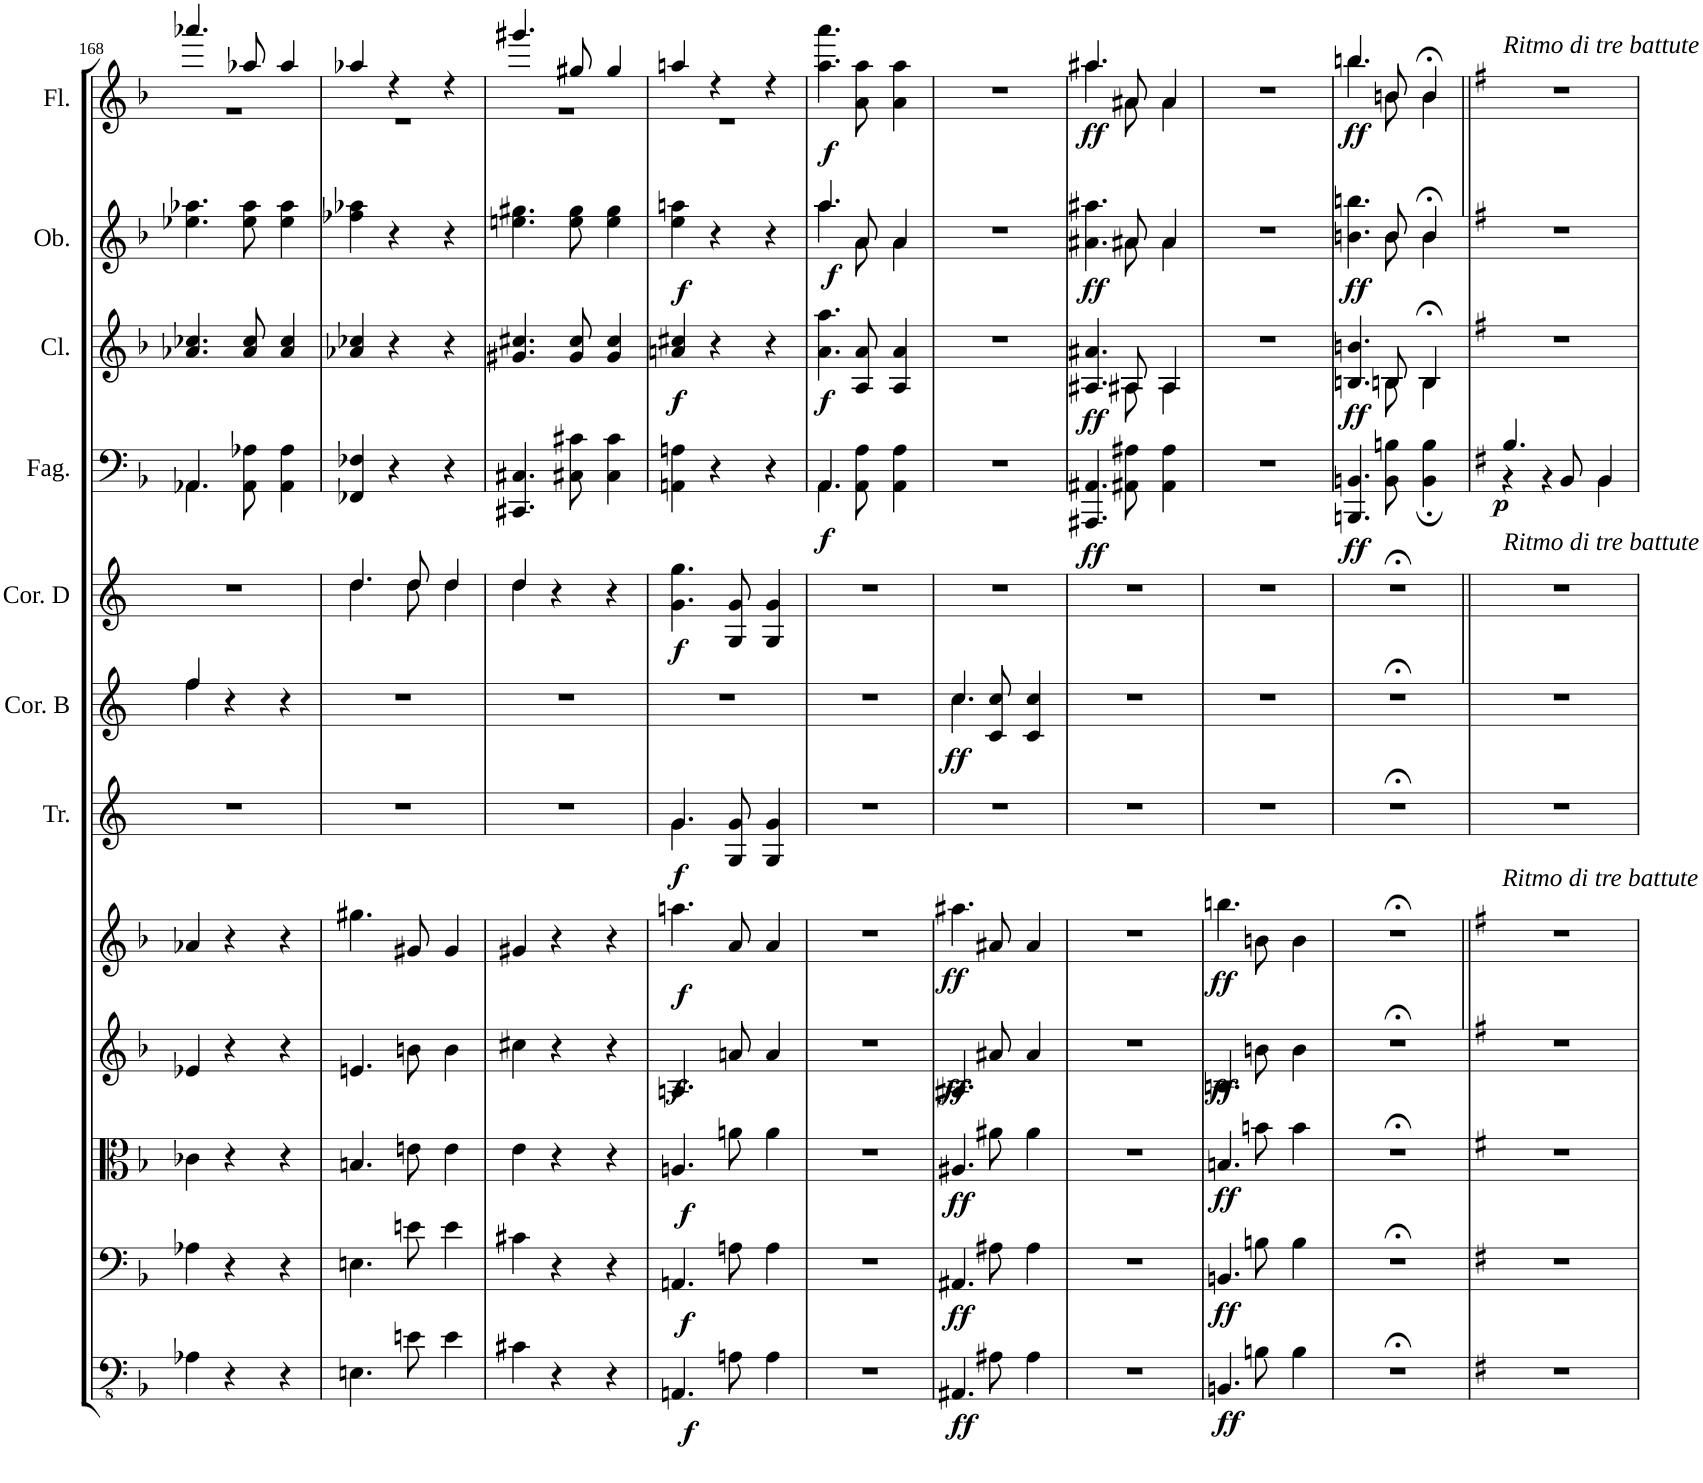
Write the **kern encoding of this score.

**kern	**dynam	**kern	**dynam	**kern	**dynam	**kern	**dynam	**kern	**dynam	**kern	**dynam	**kern	**dynam	**kern	**dynam	**kern	**dynam	**kern	**dynam	**kern	**dynam	**kern	**dynam
*part12	*part12	*part11	*part11	*part10	*part10	*part9	*part9	*part8	*part8	*part7	*part7	*part6	*part6	*part5	*part5	*part4	*part4	*part3	*part3	*part2	*part2	*part1	*part1
*staff12	*staff12	*staff11	*staff11	*staff10	*staff10	*staff9	*staff9	*staff8	*staff8	*staff7	*staff7	*staff6	*staff6	*staff5	*staff5	*staff4	*staff4	*staff3	*staff3	*staff2	*staff2	*staff1	*staff1
*I"Basso	*	*I"Violoncello	*	*I"Viola	*	*I"Violino II	*	*I"Violino I	*	*I"Trombe in D	*	*I"Corni in B	*	*I"Corni in D	*	*I"Fagotti	*	*I"Clarinetti in C	*	*I"Oboi	*	*I"Flauti	*
*	*	*	*	*	*	*	*	*	*	*I'Tr.	*	*I'Cor. B	*	*I'Cor. D	*	*I'Fag.	*	*I'Cl.	*	*I'Ob.	*	*I'Fl.	*
!!LO:PB:g=z
*clefFv4	*	*clefF4	*	*clefC3	*	*clefG2	*	*clefG2	*	*clefG2	*	*clefG2	*	*clefG2	*	*clefF4	*	*clefG2	*	*clefG2	*	*clefG2	*
*	*	*	*	*	*	*	*	*	*	*Trd-1c-2	*	*Trd1c2	*	*Trd6c10	*	*	*	*Trd1c2	*	*	*	*	*
*k[b-]	*	*k[b-]	*	*k[b-]	*	*k[b-]	*	*k[b-]	*	*k[b-e-a-]	*	*k[f#]	*	*k[b-e-a-]	*	*k[b-]	*	*k[b-]	*	*k[b-]	*	*k[b-]	*
*M3/4	*	*M3/4	*	*M3/4	*	*M3/4	*	*M3/4	*	*M3/4	*	*M3/4	*	*M3/4	*	*M3/4	*	*M3/4	*	*M3/4	*	*M3/4	*
=168	=168	=168	=168	=168	=168	=168	=168	=168	=168	=168	=168	=168	=168	=168	=168	=168	=168	=168	=168	=168	=168	=168	=168
*	*	*	*	*	*	*	*	*	*	*	*	*^	*	*	*	*^	*	*	*	*	*	*^	*
4AA-X'\	.	4A-X'\	.	4c-X'\	.	4e-X'/	.	4a-X'/	.	2.r	.	4ffn'/	4ff'\	.	2.r	.	4.AA-X'/	4.AA-'\	.	4.a-X/' 4.cc-X/'	.	4.ee-X\' 4.aa-X\'	.	4.aaa-X'/	2.r	.
4r	.	4r	.	4r	.	4r	.	4r	.	.	.	4r	2ryy	.	.	.	.	.	.	.	.	.	.	.	.	.
.	.	.	.	.	.	.	.	.	.	.	.	.	.	.	.	.	8AA-\' 8A-X\'	4.ryy	.	8a-/' 8cc-/'	.	8ee-\' 8aa-\'	.	8aa-X'/	.	.
4r	.	4r	.	4r	.	4r	.	4r	.	.	.	4r	.	.	.	.	4AA-\' 4A-\'	.	.	4a-/' 4cc-/'	.	4ee-\' 4aa-\'	.	4aa-'/	.	.
*	*	*	*	*	*	*	*	*	*	*	*	*v	*v	*	*	*	*v	*v	*	*	*	*	*	*	*	*
=169	=169	=169	=169	=169	=169	=169	=169	=169	=169	=169	=169	=169	=169	=169	=169	=169	=169	=169	=169	=169	=169	=169	=169	=169
*	*	*	*	*	*	*	*	*	*	*	*	*	*	*^	*	*	*	*	*	*	*	*	*	*
4.EEn'\	.	4.En'\	.	4.Bn'/	.	4.en'/	.	4.gg#X'\	.	2.r	.	2.r	.	4.dd'/	4.dd'\	.	4FF-X/'< 4F-X/'<	.	4a-X/' 4cc-X/'	.	4ff-X\' 4aa-X\'	.	4aa-X'/	2.r	.
.	.	.	.	.	.	.	.	.	.	.	.	.	.	.	.	.	4r	.	4r	.	4r	.	4r	.	.
8En'\	.	8en'\	.	8en'\	.	8bn'\	.	8g#X'/	.	.	.	.	.	8dd'/	8dd'\	.	.	.	.	.	.	.	.	.	.
4E'\	.	4e'\	.	4e'\	.	4b'\	.	4g#'/	.	.	.	.	.	4dd'/	4dd'\	.	4r	.	4r	.	4r	.	4r	.	.
=170	=170	=170	=170	=170	=170	=170	=170	=170	=170	=170	=170	=170	=170	=170	=170	=170	=170	=170	=170	=170	=170	=170	=170	=170	=170
4C#X'\	.	4c#X'\	.	4e'\	.	4cc#X'\	.	4g#X'/	.	2.r	.	2.r	.	4dd'/	4dd'\	.	4.CC#X/' 4.C#X/'	.	4.g#X/' 4.cc#X/'	.	4.een\' 4.gg#X\'	.	4.ggg#X'/	2.r	.
4r	.	4r	.	4r	.	4r	.	4r	.	.	.	.	.	4r	2ryy	.	.	.	.	.	.	.	.	.	.
.	.	.	.	.	.	.	.	.	.	.	.	.	.	.	.	.	8C#X\' 8c#X\'	.	8g#/' 8cc#/'	.	8ee\' 8gg#\'	.	8gg#X'/	.	.
4r	.	4r	.	4r	.	4r	.	4r	.	.	.	.	.	4r	.	.	4C#\' 4c#\'	.	4g#/' 4cc#/'	.	4ee\' 4gg#\'	.	4gg#'/	.	.
*	*	*	*	*	*	*	*	*	*	*	*	*	*	*v	*v	*	*	*	*	*	*	*	*	*	*
=171	=171	=171	=171	=171	=171	=171	=171	=171	=171	=171	=171	=171	=171	=171	=171	=171	=171	=171	=171	=171	=171	=171	=171	=171
*	*	*	*	*	*	*	*	*	*	*^	*	*	*	*	*	*	*	*	*	*	*	*	*	*
!	!LO:DY:b	!	!LO:DY:b	!	!LO:DY:b	!	!LO:DY:b	!	!LO:DY:b	!	!	!LO:DY:b	!	!	!	!LO:DY:b	!	!	!	!LO:DY:b	!	!LO:DY:b	!	!	!
4.AAAn'/	f	4.AAn'/	f	4.An'/	f	4.An'/	f	4.aan'\	f	4.g'/	4.g'\	f	2.r	.	4.g\' 4.gg\'	f	4AAn\' 4An\'	.	4an/' 4cc#X/'	f	4ee\' 4aan\'	f	4aan'/	2.r	.
.	.	.	.	.	.	.	.	.	.	.	.	.	.	.	.	.	4r	.	4r	.	4r	.	4r	.	.
8AAn'\	.	8An'\	.	8an'\	.	8an'/	.	8a'/	.	8G/' 8g/'	4.ryy	.	.	.	8G/' 8g/'	.	.	.	.	.	.	.	.	.	.
4AA'\	.	4A'\	.	4a'\	.	4a'/	.	4a'/	.	4G/' 4g/'	.	.	.	.	4G/' 4g/'	.	4r	.	4r	.	4r	.	4r	.	.
*	*	*	*	*	*	*	*	*	*	*v	*v	*	*	*	*	*	*	*	*	*	*	*	*v	*v	*
=172	=172	=172	=172	=172	=172	=172	=172	=172	=172	=172	=172	=172	=172	=172	=172	=172	=172	=172	=172	=172	=172	=172	=172
*	*	*	*	*	*	*	*	*	*	*	*	*	*	*	*	*^	*	*	*	*^	*	*	*
!	!	!	!	!	!	!	!	!	!	!	!	!	!	!	!	!	!	!LO:DY:b	!	!LO:DY:b	!	!	!LO:DY:b	!	!LO:DY:b
2.r	.	2.r	.	2.r	.	2.r	.	2.r	.	2.r	.	2.r	.	2.r	.	4.AA'/	4.AA'\	f	4.a\' 4.aa\'	f	4.aa'/	4.aa'\	f	4.aa\' 4.aaa\'	f
.	.	.	.	.	.	.	.	.	.	.	.	.	.	.	.	8AA\' 8A\'	4.ryy	.	8A/' 8a/'	.	8a'/	8a'\	.	8a\' 8aa\'	.
.	.	.	.	.	.	.	.	.	.	.	.	.	.	.	.	4AA\' 4A\'	.	.	4A/' 4a/'	.	4a'/	4a'\	.	4a\' 4aa\'	.
*	*	*	*	*	*	*	*	*	*	*	*	*	*	*	*	*v	*v	*	*	*	*	*	*	*	*
=173	=173	=173	=173	=173	=173	=173	=173	=173	=173	=173	=173	=173	=173	=173	=173	=173	=173	=173	=173	=173	=173	=173	=173	=173
*	*	*	*	*	*	*	*	*	*	*	*	*^	*	*	*	*	*	*	*	*	*	*	*	*
!	!LO:DY:b	!	!LO:DY:b	!	!LO:DY:b	!	!LO:DY:b	!	!LO:DY:b	!	!	!	!	!LO:DY:b	!	!	!	!	!	!	!	!	!	!	!
*	*	*	*	*	*	*	*	*	*	*	*	*	*	*	*	*	*	*	*	*	*v	*v	*	*	*
4.AAA#X'/	ff	4.AA#X'/	ff	4.A#X'/	ff	4.A#X'/	ff	4.aa#X'\	ff	2.r	.	4.cc'/	4.cc'\	ff	2.r	.	2.r	.	2.r	.	2.r	.	2.r	.
8AA#X'\	.	8A#X'\	.	8a#X'\	.	8a#X'/	.	8a#X'/	.	.	.	8c/' 8cc/'	4.ryy	.	.	.	.	.	.	.	.	.	.	.
4AA#'\	.	4A#'\	.	4a#'\	.	4a#'/	.	4a#'/	.	.	.	4c/' 4cc/'	.	.	.	.	.	.	.	.	.	.	.	.
*	*	*	*	*	*	*	*	*	*	*	*	*v	*v	*	*	*	*	*	*	*	*	*	*	*
=174	=174	=174	=174	=174	=174	=174	=174	=174	=174	=174	=174	=174	=174	=174	=174	=174	=174	=174	=174	=174	=174	=174	=174
*	*	*	*	*	*	*	*	*	*	*	*	*	*	*	*	*	*	*^	*	*^	*	*^	*
!	!	!	!	!	!	!	!	!	!	!	!	!	!	!	!	!	!LO:DY:b	!	!	!LO:DY:b	!	!	!LO:DY:b	!	!	!LO:DY:b
2.r	.	2.r	.	2.r	.	2.r	.	2.r	.	2.r	.	2.r	.	2.r	.	4.AAA#X/' 4.AA#X/'	ff	4.A#X/' 4.a#X/'	4.ryy	ff	4.a#X\' 4.aa#X\'	4.ryy	ff	4.aa#X'/	4.aa#'\	ff
.	.	.	.	.	.	.	.	.	.	.	.	.	.	.	.	8AA#X\' 8A#X\'	.	8A#X'/	8A#'\	.	8a#X'/	8a#'\	.	8a#X'/	8a#'\	.
.	.	.	.	.	.	.	.	.	.	.	.	.	.	.	.	4AA#\' 4A#\'	.	4A#'/	4A#'\	.	4a#'/	4a#'\	.	4a#'/	4a#'\	.
=175	=175	=175	=175	=175	=175	=175	=175	=175	=175	=175	=175	=175	=175	=175	=175	=175	=175	=175	=175	=175	=175	=175	=175	=175	=175	=175
!	!LO:DY:b	!	!LO:DY:b	!	!LO:DY:b	!	!LO:DY:b	!	!LO:DY:b	!	!	!	!	!	!	!	!	!	!	!	!	!	!	!	!	!
*	*	*	*	*	*	*	*	*	*	*	*	*	*	*	*	*	*	*v	*v	*	*	*	*	*v	*v	*
*	*	*	*	*	*	*	*	*	*	*	*	*	*	*	*	*	*	*	*	*v	*v	*	*	*
4.BBBn'/	ff	4.BBn'/	ff	4.Bn'/	ff	4.Bn'/	ff	4.bbn'\	ff	2.r	.	2.r	.	2.r	.	2.r	.	2.r	.	2.r	.	2.r	.
8BBn'\	.	8Bn'\	.	8bn'\	.	8bn'\	.	8bn'\	.	.	.	.	.	.	.	.	.	.	.	.	.	.	.
4BB'\	.	4B'\	.	4b'\	.	4b'\	.	4b'\	.	.	.	.	.	.	.	.	.	.	.	.	.	.	.
=176	=176	=176	=176	=176	=176	=176	=176	=176	=176	=176	=176	=176	=176	=176	=176	=176	=176	=176	=176	=176	=176	=176	=176
*	*	*	*	*	*	*	*	*	*	*	*	*	*	*	*	*	*	*^	*	*^	*	*^	*
!	!	!	!	!	!	!	!	!	!	!	!	!	!	!	!	!	!LO:DY:b	!	!	!LO:DY:b	!	!	!LO:DY:b	!	!	!LO:DY:b
2.r;<	.	2.r;<	.	2.r;<	.	2.r;<	.	2.r;<	.	2.r;<	.	2.r;<	.	2.r;<	.	4.BBBn/' 4.BBn/'	ff	4.Bn/' 4.bn/'	4.ryy	ff	4.bn\' 4.bbn\'	4.ryy	ff	4.bbn'/	4.bb'\	ff
.	.	.	.	.	.	.	.	.	.	.	.	.	.	.	.	8BB\' 8Bn\'	.	8Bn'/	8B'\	.	8b'/	8b'\	.	8bn'/	8b'\	.
.	.	.	.	.	.	.	.	.	.	.	.	.	.	.	.	4BB\; 4B\;	.	4B;</	4B\	.	4b;</	4b\	.	4b;</	4b\	.
*	*	*	*	*	*	*	*	*	*	*	*	*	*	*	*	*	*	*v	*v	*	*	*	*	*v	*v	*
*	*	*	*	*	*	*	*	*	*	*	*	*	*	*	*	*	*	*	*	*v	*v	*	*	*
=177||	=177||	=177||	=177||	=177||	=177||	=177||	=177||	=177||	=177||	=177||	=177||	=177||	=177||	=177||	=177||	=177||	=177||	=177||	=177||	=177||	=177||	=177||	=177||
*k[f#]	*	*k[f#]	*	*k[f#]	*	*k[f#]	*	*k[f#]	*	*k[b-]	*	*k[f#c#g#]	*	*k[b-]	*	*k[f#]	*	*k[f#]	*	*k[f#]	*	*k[f#]	*
*	*	*	*	*	*	*	*	*	*	*	*	*	*	*	*	*^	*	*^	*	*^	*	*^	*
!	!	!	!	!	!	!	!	!	!	!	!	!	!	!	!	!	!	!	!	!	!	!	!	!	!LO:TX:a:i:t=Ritmo di tre battute	!	!
!	!	!	!	!	!	!	!	!	!	!	!	!	!	!LO:TX:a:i:t=Ritmo di tre battute	!	!	!	!	!	!	!	!	!	!	!	!	!
!	!	!	!	!	!	!	!	!LO:TX:a:i:t=Ritmo di tre battute	!	!	!	!	!	!	!	!	!	!	!	!	!	!	!	!	!	!	!
!	!	!	!	!	!	!	!	!	!	!	!	!	!	!	!	!	!	!LO:DY:b	!	!	!	!	!	!	!	!	!
*	*	*	*	*	*	*	*	*	*	*	*	*	*	*	*	*	*	*	*v	*v	*	*	*	*	*v	*v	*
*	*	*	*	*	*	*	*	*	*	*	*	*	*	*	*	*	*	*	*	*	*v	*v	*	*	*
2.r	.	2.r	.	2.r	.	2.r	.	2.r	.	2.r	.	2.r	.	2.r	.	4.B'/	4r	p	2.r	.	2.r	.	2.r	.
.	.	.	.	.	.	.	.	.	.	.	.	.	.	.	.	.	4r	.	.	.	.	.	.	.
.	.	.	.	.	.	.	.	.	.	.	.	.	.	.	.	8BB'/	.	.	.	.	.	.	.	.
.	.	.	.	.	.	.	.	.	.	.	.	.	.	.	.	4BB'/	4BB'\	.	.	.	.	.	.	.
*	*	*	*	*	*	*	*	*	*	*	*	*	*	*	*	*v	*v	*	*	*	*	*	*	*
=	=	=	=	=	=	=	=	=	=	=	=	=	=	=	=	=	=	=	=	=	=	=	=
*-	*-	*-	*-	*-	*-	*-	*-	*-	*-	*-	*-	*-	*-	*-	*-	*-	*-	*-	*-	*-	*-	*-	*-
